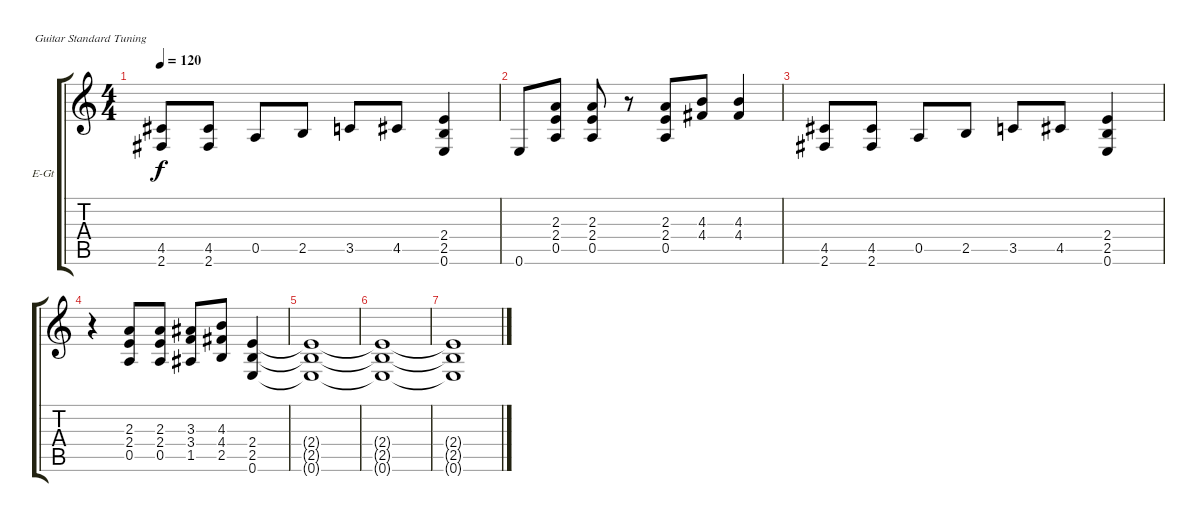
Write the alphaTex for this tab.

\bracketExtendMode groupsimilarinstruments
\firstSystemTrackNameOrientation horizontal
\otherSystemsTrackNameOrientation horizontal
\track ("Distortion Guitar 1" "E-Gt") {instrument distortionguitar}
\staff {score tabs}
\tuning (E4 B3 G3 D3 A2 E2)
\ts (4 4)
\tempo 120
\clef g2
\ks c
(4.5 2.6).8{dy f} (4.5 2.6).8 0.5.8 2.5.8 3.5.8 4.5.8 (2.4 2.5 0.6).4 |
0.6.8 (2.3 2.4 0.5).8 (2.3 2.4 0.5).8 r.8 (2.3 2.4 0.5).8 (4.3 4.4).8 (4.3 4.4).4 |
(4.5 2.6).8 (4.5 2.6).8 0.5.8 2.5.8 3.5.8 4.5.8 (2.4 2.5 0.6).4 |
r.4 (2.3 2.4 0.5).8 (2.3 2.4 0.5).8 (3.3 3.4 1.5).8 (4.3 4.4 2.5).8 (2.4 2.5 0.6).4 |
(2.4{t} 2.5{t} 0.6{t}).1 |
(2.4{t} 2.5{t} 0.6{t}).1 |
(2.4{t} 2.5{t} 0.6{t}).1
